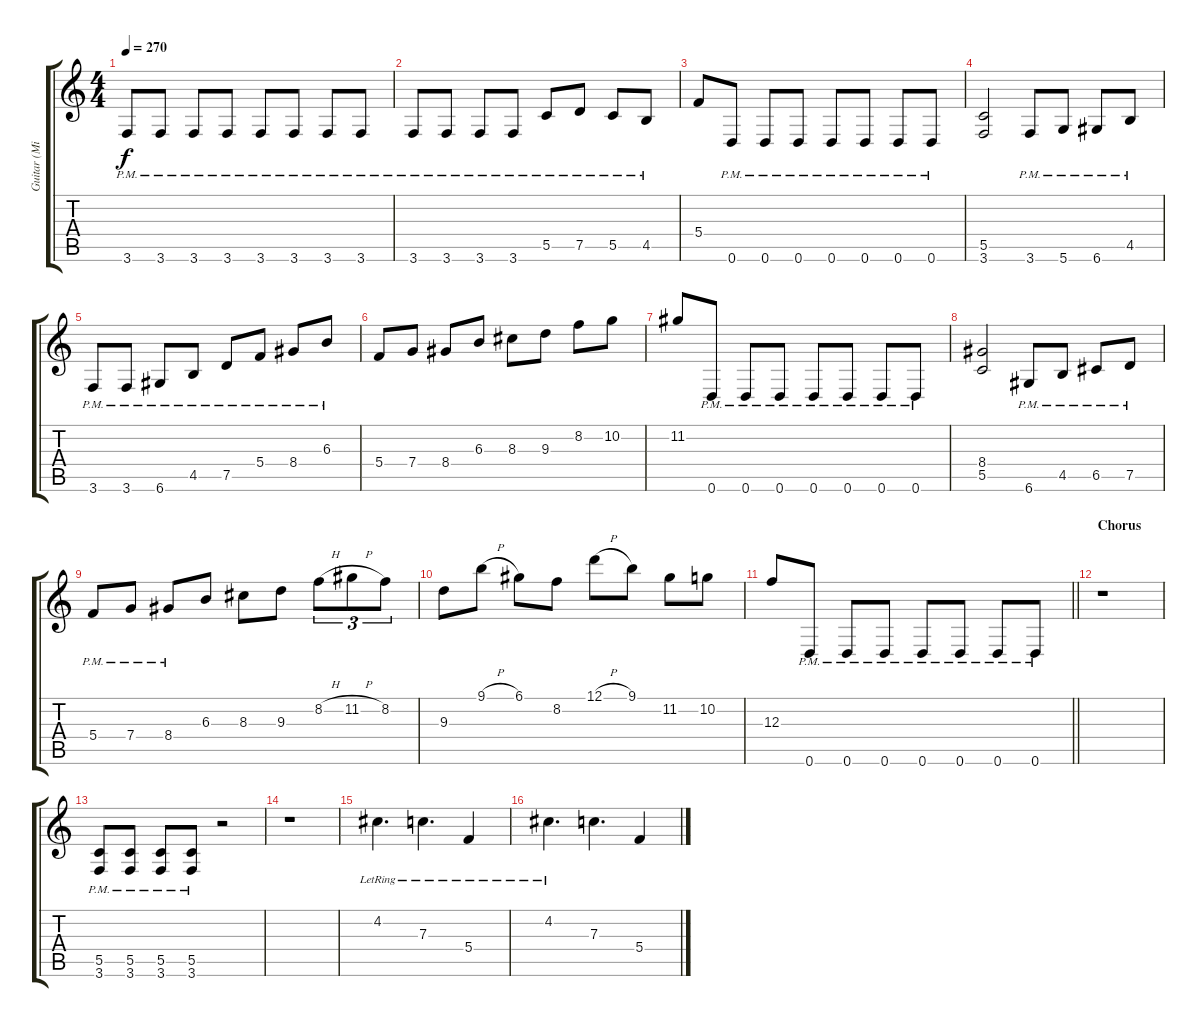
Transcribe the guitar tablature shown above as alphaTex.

\track ("Guitar (Mika)" "Guitar (Mi") {instrument overdrivenguitar}
\staff {score tabs}
\tuning (D4 A3 F3 C3 G2 D2) {hide}
\ts (4 4)
\tempo 270
\clef g2
\ks c
3.6{pm}.8{dy f} 3.6{pm}.8 3.6{pm}.8 3.6{pm}.8 3.6{pm}.8 3.6{pm}.8 3.6{pm}.8 3.6{pm}.8 |
3.6{pm}.8 3.6{pm}.8 3.6{pm}.8 3.6{pm}.8 5.5{pm}.8 7.5{pm}.8 5.5{pm}.8 4.5{pm}.8 |
5.4.8 0.6{pm}.8 0.6{pm}.8 0.6{pm}.8 0.6{pm}.8 0.6{pm}.8 0.6{pm}.8 0.6{pm}.8 |
(5.5 3.6).2 3.6{pm}.8 5.6{pm}.8 6.6{pm}.8 4.5{pm}.8 |
3.6{pm}.8 3.6{pm}.8 6.6{pm}.8 4.5{pm}.8 7.5{pm}.8 5.4{pm}.8 8.4{pm}.8 6.3{pm}.8 |
5.4.8 7.4.8 8.4.8 6.3.8 8.3.8 9.3.8 8.2.8 10.2.8 |
11.2.8 0.6{pm}.8 0.6{pm}.8 0.6{pm}.8 0.6{pm}.8 0.6{pm}.8 0.6{pm}.8 0.6{pm}.8 |
(8.4 5.5).2 6.6{pm}.8 4.5{pm}.8 6.5{pm}.8 7.5{pm}.8 |
5.4{pm}.8 7.4{pm}.8 8.4{pm}.8 6.3.8 8.3.8 9.3.8 8.2{h}.8{tu (3 2)} 11.2{h}.8{tu (3 2)} 8.2.8{tu (3 2)} |
9.3.8 9.1{h}.8 6.1.8 8.2.8 12.1{h}.8 9.1.8 11.2.8 10.2.8 |
\barLineRight lightlight
12.3.8 0.6{pm}.8 0.6{pm}.8 0.6{pm}.8 0.6{pm}.8 0.6{pm}.8 0.6{pm}.8 0.6{pm}.8 |
\section ("" "Chorus")
r.1 |
(5.5{pm} 3.6{pm}).8 (5.5{pm} 3.6{pm}).8 (5.5{pm} 3.6{pm}).8 (5.5{pm} 3.6{pm}).8 r.2 |
r.1 |
4.2{lr}.4{d} 7.3{lr}.4{d} 5.4{lr}.4 |
4.2{lr}.4{d} 7.3.4{d} 5.4.4
